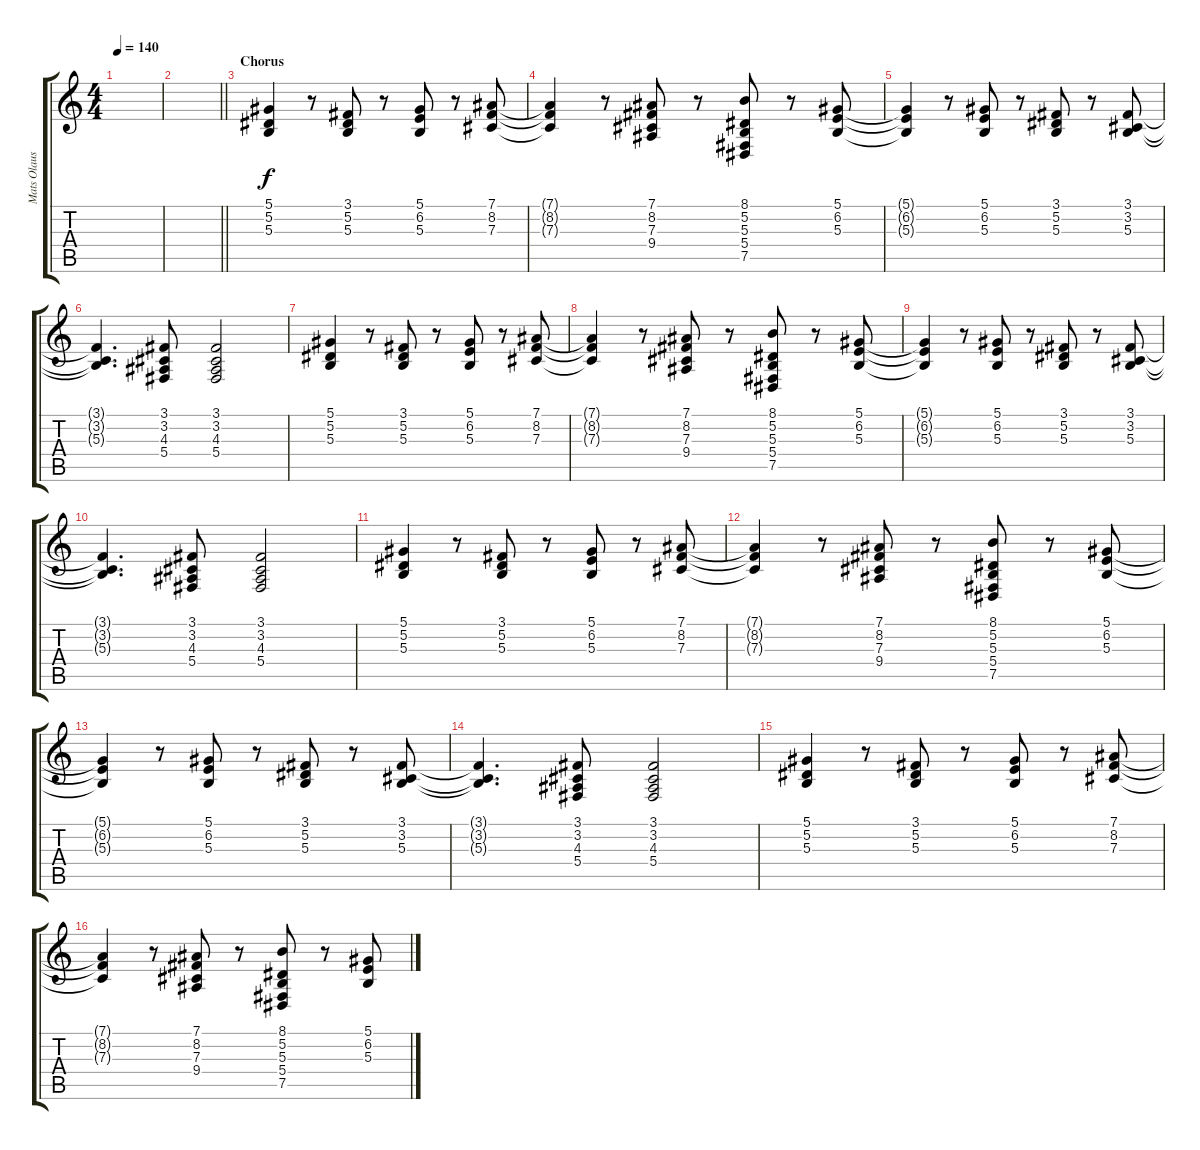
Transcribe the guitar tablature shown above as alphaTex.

\track ("Mats Olausson" "Mats Olaus") {instrument electricgrandpiano}
\staff {score tabs}
\tuning (Eb4 Bb3 Gb3 Db3 Ab2 Eb2) {hide}
\ts (4 4)
\tempo 140
\clef g2
\ks c
|
\barLineRight lightlight
|
\section ("" "Chorus")
(5.1 5.2 5.3).4 r.8 (3.1 5.2 5.3).8 r.8 (5.1 6.2 5.3).8 r.8 (7.1 8.2 7.3).8 |
(7.1{t} 8.2{t} 7.3{t}).4 r.8 (7.1 8.2 7.3 9.4).8 r.8 (8.1 5.2 5.3 5.4 7.5).8 r.8 (5.1 6.2 5.3).8 |
(5.1{t} 6.2{t} 5.3{t}).4 r.8 (5.1 6.2 5.3).8 r.8 (3.1 5.2 5.3).8 r.8 (3.1 3.2 5.3).8 |
(3.1{t} 3.2{t} 5.3{t}).4{d} (3.1 3.2 4.3 5.4).8 (3.1 3.2 4.3 5.4).2 |
(5.1 5.2 5.3).4 r.8 (3.1 5.2 5.3).8 r.8 (5.1 6.2 5.3).8 r.8 (7.1 8.2 7.3).8 |
(7.1{t} 8.2{t} 7.3{t}).4 r.8 (7.1 8.2 7.3 9.4).8 r.8 (8.1 5.2 5.3 5.4 7.5).8 r.8 (5.1 6.2 5.3).8 |
(5.1{t} 6.2{t} 5.3{t}).4 r.8 (5.1 6.2 5.3).8 r.8 (3.1 5.2 5.3).8 r.8 (3.1 3.2 5.3).8 |
(3.1{t} 3.2{t} 5.3{t}).4{d} (3.1 3.2 4.3 5.4).8 (3.1 3.2 4.3 5.4).2 |
(5.1 5.2 5.3).4 r.8 (3.1 5.2 5.3).8 r.8 (5.1 6.2 5.3).8 r.8 (7.1 8.2 7.3).8 |
(7.1{t} 8.2{t} 7.3{t}).4 r.8 (7.1 8.2 7.3 9.4).8 r.8 (8.1 5.2 5.3 5.4 7.5).8 r.8 (5.1 6.2 5.3).8 |
(5.1{t} 6.2{t} 5.3{t}).4 r.8 (5.1 6.2 5.3).8 r.8 (3.1 5.2 5.3).8 r.8 (3.1 3.2 5.3).8 |
(3.1{t} 3.2{t} 5.3{t}).4{d} (3.1 3.2 4.3 5.4).8 (3.1 3.2 4.3 5.4).2 |
(5.1 5.2 5.3).4 r.8 (3.1 5.2 5.3).8 r.8 (5.1 6.2 5.3).8 r.8 (7.1 8.2 7.3).8 |
(7.1{t} 8.2{t} 7.3{t}).4 r.8 (7.1 8.2 7.3 9.4).8 r.8 (8.1 5.2 5.3 5.4 7.5).8 r.8 (5.1 6.2 5.3).8
